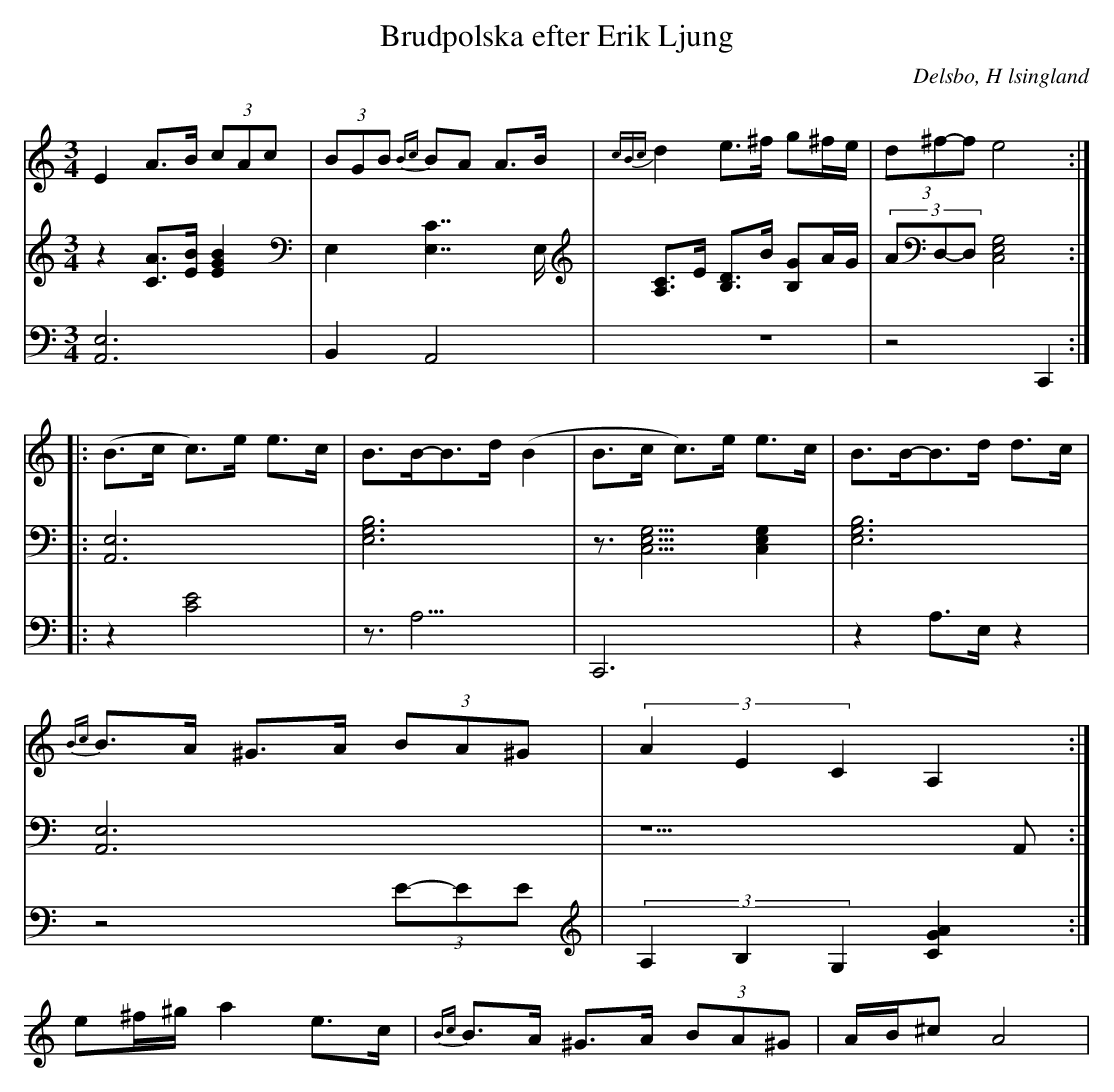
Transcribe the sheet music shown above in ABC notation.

X:1
T: Brudpolska efter Erik Ljung
Q: 105
O: Delsbo, H lsingland
M: 3/4
L: 1/8
K: Am
V:1
V:2
V:3 Merge
V:1
E2 A>B (3cAc| (3BGB {Bc}BA A>B|{cBc}d2 e>^f g^f/e/|(3d^f-f e4 :|
|:(B>c c)>e e>c|B>B-B>d (B2|B>c c)>e e>c|B>B-B>d d>c|
{Bc}B>A ^G>A (3BA^G|(3A2E2C2 A,2:|
e^f/^g/ a2 e>c|{Bc}B>A ^G>A (3BA^G|A/B/^c A4|
V:2
z2 [AC]>[BE] [B2E2G2]|E,2 [C7/2E,7/2]E,/|[A,C]>E [B,D]>B [B,G]A/G/|(3AD,-D, [E,4G,4C,4]:|
|:[A,,6E,6]|[E,6G,6B,6]|z3/2[E,5/2G,5/2C,5/2] [E,2G,2C,2]|[E,6G,6B,6]|
[A,,6E,6]|z5 A,,:|
V:3
[A,,6E,6]|B,,2 A,,4|z6|z4  C,,2:|
|:z2 [C4E4]|z3<A,3|C,,6|z2 A,>E, z2|
z4 (3E-EE|(3A,2B,2G,2 [G2A2C2]:|
